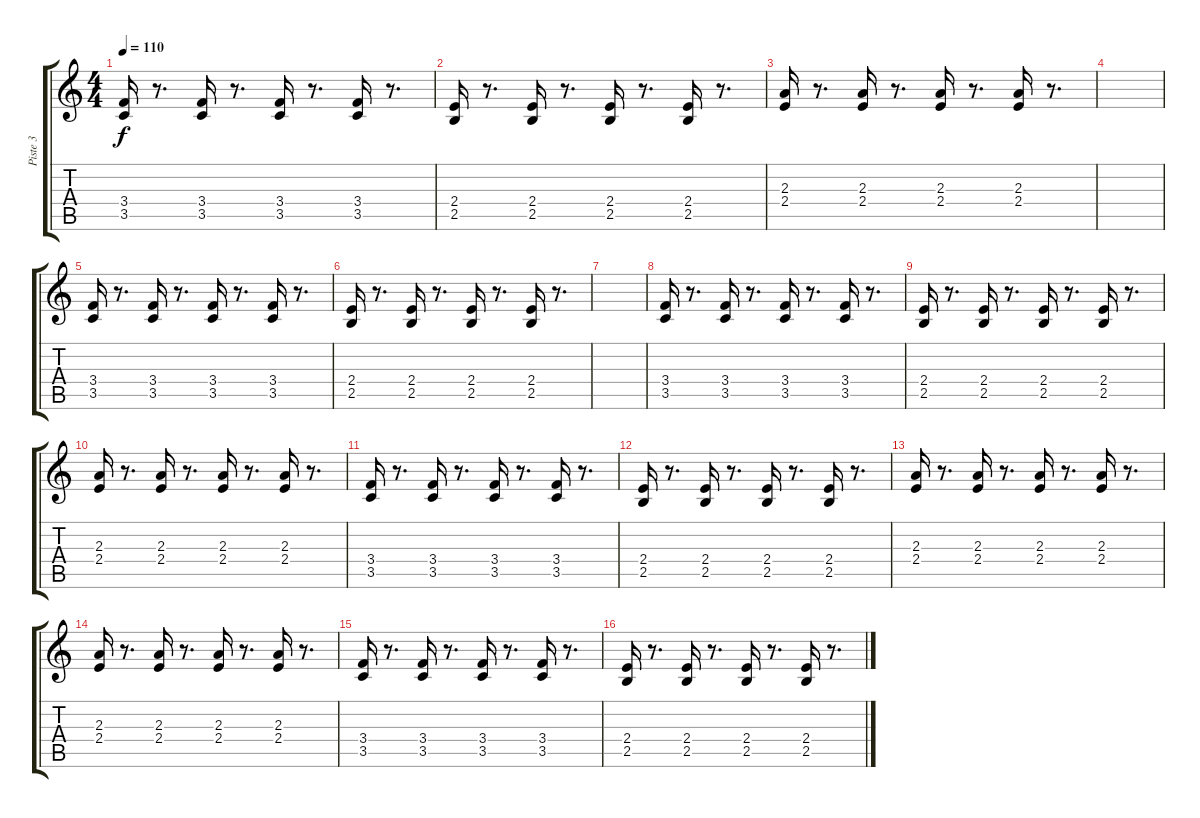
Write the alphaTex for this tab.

\track ("Piste 3" "Piste 3") {instrument acousticguitarsteel}
\staff {score tabs}
\tuning (E4 B3 G3 D3 A2 E2) {hide}
\ts (4 4)
\tempo 110
\clef g2
\ks c
(3.4 3.5).16{dy f} r.8{d} (3.4 3.5).16 r.8{d} (3.4 3.5).16 r.8{d} (3.4 3.5).16 r.8{d} |
(2.4 2.5).16 r.8{d} (2.4 2.5).16 r.8{d} (2.4 2.5).16 r.8{d} (2.4 2.5).16 r.8{d} |
(2.3 2.4).16 r.8{d} (2.3 2.4).16 r.8{d} (2.3 2.4).16 r.8{d} (2.3 2.4).16 r.8{d} |
|
(3.4 3.5).16 r.8{d} (3.4 3.5).16 r.8{d} (3.4 3.5).16 r.8{d} (3.4 3.5).16 r.8{d} |
(2.4 2.5).16 r.8{d} (2.4 2.5).16 r.8{d} (2.4 2.5).16 r.8{d} (2.4 2.5).16 r.8{d} |
|
(3.4 3.5).16 r.8{d} (3.4 3.5).16 r.8{d} (3.4 3.5).16 r.8{d} (3.4 3.5).16 r.8{d} |
(2.4 2.5).16 r.8{d} (2.4 2.5).16 r.8{d} (2.4 2.5).16 r.8{d} (2.4 2.5).16 r.8{d} |
(2.3 2.4).16 r.8{d} (2.3 2.4).16 r.8{d} (2.3 2.4).16 r.8{d} (2.3 2.4).16 r.8{d} |
(3.4 3.5).16 r.8{d} (3.4 3.5).16 r.8{d} (3.4 3.5).16 r.8{d} (3.4 3.5).16 r.8{d} |
(2.4 2.5).16 r.8{d} (2.4 2.5).16 r.8{d} (2.4 2.5).16 r.8{d} (2.4 2.5).16 r.8{d} |
(2.3 2.4).16 r.8{d} (2.3 2.4).16 r.8{d} (2.3 2.4).16 r.8{d} (2.3 2.4).16 r.8{d} |
(2.3 2.4).16 r.8{d} (2.3 2.4).16 r.8{d} (2.3 2.4).16 r.8{d} (2.3 2.4).16 r.8{d} |
(3.4 3.5).16 r.8{d} (3.4 3.5).16 r.8{d} (3.4 3.5).16 r.8{d} (3.4 3.5).16 r.8{d} |
(2.4 2.5).16 r.8{d} (2.4 2.5).16 r.8{d} (2.4 2.5).16 r.8{d} (2.4 2.5).16 r.8{d}
